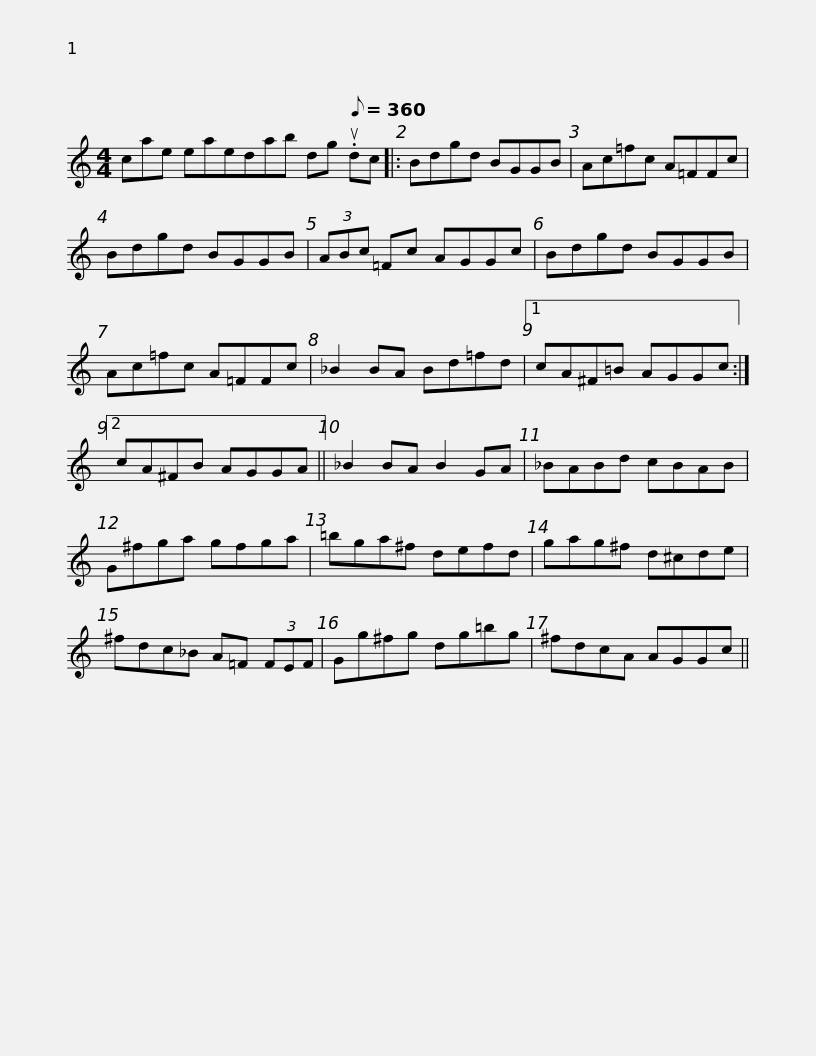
X:1
L:1/8
M:4/4
I:linebreak $
K:C
V:1 treble
V:1
 cae eaedab dg[Q:1/8=360] .udc |: Bdgd BGGB | Ac=fc A=FFc | Bdgd BGGB |$ (3ABc =Fc AGGc | %5
 Bdgd BGGB | Ac=fc A=FFc | _B2 BA Bd=fd |1 cA^F=B AGGc :|2$ cA^FB AGGA || %10
 _B2 BA B2 GA | _BABd cBAB | G^fga gfga | =bga^f defd |$ gag^f d^cde | %15
 ^fdc_B A=F (3FEF | Gg^fg dg=bg | ^fdcA AGGc || %18
